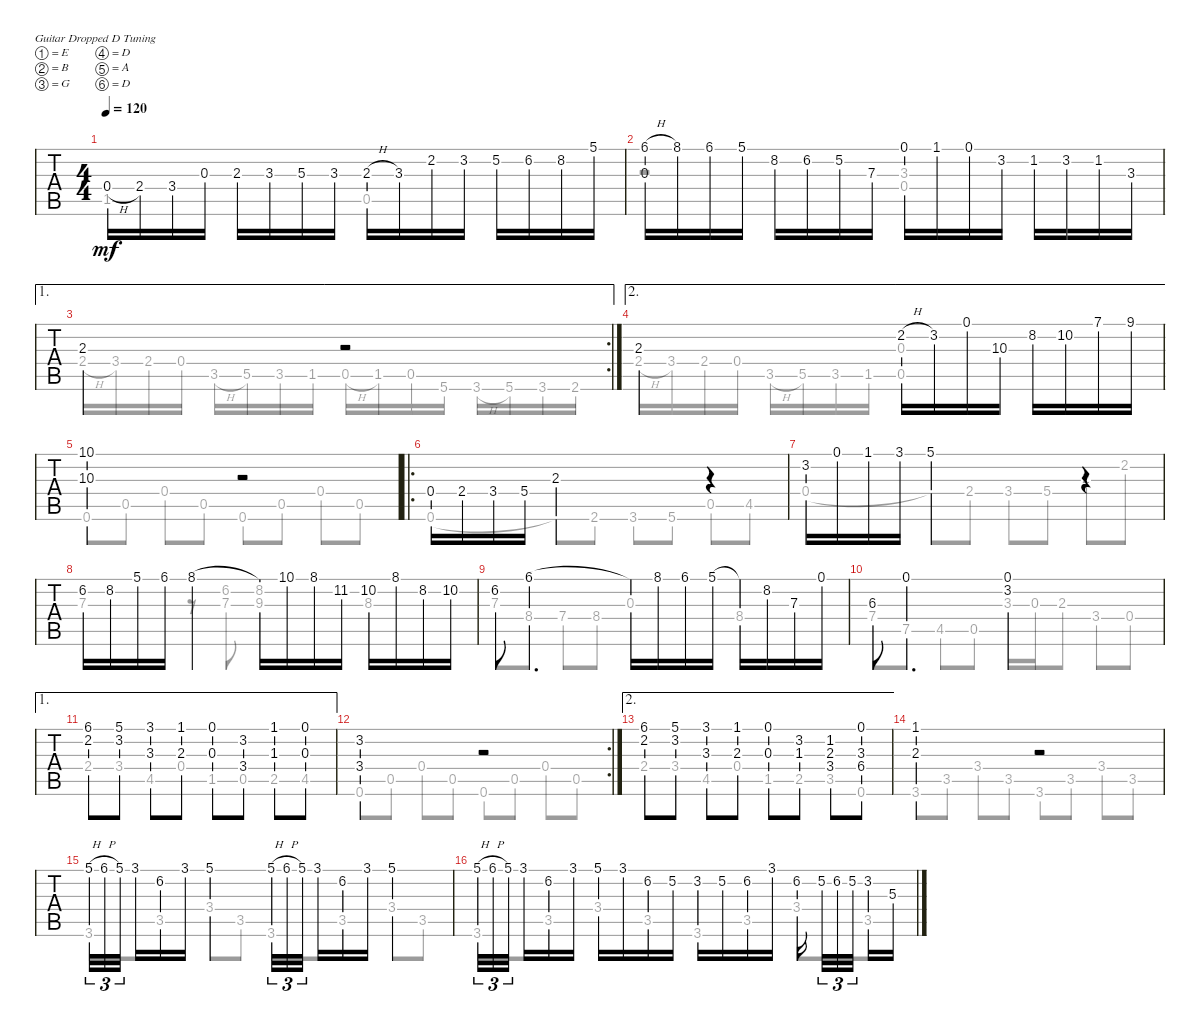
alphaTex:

\bracketExtendMode groupsimilarinstruments
\singleTrackTrackNamePolicy hidden
\multiTrackTrackNamePolicy hidden
\firstSystemTrackNameOrientation horizontal
\otherSystemsTrackNameOrientation horizontal
\track ("Untitled" "Untitled") {instrument acousticguitarnylon}
\staff {tabs}
\tuning (E4 B3 G3 D3 A2 D2)
\voice
\ts (4 4)
\tempo 120
\clef g2
\ks dminor
0.4{h}.16{dy mf} 2.4.16 3.4.16 0.3.16 2.3.16 3.3.16 5.3.16 3.3.16 2.3{h}.16 3.3.16 2.2.16 3.2.16 5.2.16 6.2.16 8.2.16 5.1.16 |
(6.1{h} 0.3).16 8.1.16 6.1.16 5.1.16 8.2.16 6.2.16 5.2.16 7.3.16 0.1.16 1.1.16 0.1.16 3.2.16 1.2.16 3.2.16 1.2.16 3.3.16 |
\ae 1
\rc 2
2.3.2 r.2 |
\ae 2
2.3.2 2.2{h}.16 3.2.16 0.1.16 10.3.16 8.2.16 10.2.16 7.1.16 9.1.16 |
(10.1 10.3).2 r.2 |
\ro
0.4.16 2.4.16 3.4.16 5.4.16 2.3.2 r.4 |
3.2.16 0.1.16 1.1.16 3.1.16 5.1.2 r.4 |
6.2.16 8.2.16 5.1.16 6.1.16 8.1.4 8.1{t}.16 10.1.16 8.1.16 11.2.16 10.2.16 8.1.16 8.2.16 10.2.16 |
6.2.8 6.1.4{d} 6.1{t}.16 8.1.16 6.1.16 5.1.16 5.1{t}.16 8.2.16 7.3.16 0.1.16 |
6.3.8 0.1.4{d} (0.1 3.2).2 |
\ae 1
(6.1 2.2).8 (5.1 3.2).8 (3.1 3.3).8 (1.1 2.3).8 (0.1 0.3).8 (3.2 3.4).8 (1.1 1.3).8 (0.1 0.3).8 |
\rc 2
(3.2 3.4).2 r.2 |
\ae 2
(6.1 2.2).8 (5.1 3.2).8 (3.1 3.3).8 (1.1 2.3).8 (0.1 0.3).8 (3.2 1.3).8 (1.2 2.3 3.4).8 (0.1 3.3 6.4).8 |
(1.1 2.3).2 r.2 |
5.1{h}.32{tu (3 2)} 6.1{h}.32{tu (3 2)} 5.1.32{tu (3 2)} 3.1.16 6.2.16 3.1.16 5.1.4 5.1{h}.32{tu (3 2)} 6.1{h}.32{tu (3 2)} 5.1.32{tu (3 2)} 3.1.16 6.2.16 3.1.16 5.1.4 |
5.1{h}.32{tu (3 2)} 6.1{h}.32{tu (3 2)} 5.1.32{tu (3 2)} 3.1.16 6.2.16 3.1.16 5.1.16 3.1.16 6.2.16 5.2.16 3.2.16 5.2.16 6.2.16 3.1.16 6.2.16 5.2.32{tu (3 2)} 6.2.32{tu (3 2)} 5.2.32{tu (3 2)} 3.2.16 5.3.16
\voice
\clef g2
\ottava regular
\simile none
\ks dminor
1.5.2{dy mf} 0.5.2 |
r.2 (3.3 0.4).2 |
2.4{h}.16 3.4.16 2.4.16 0.4.16 3.5{h}.16 5.5.16 3.5.16 1.5.16 0.5{h}.16 1.5.16 0.5.16 5.6.16 3.6{h}.16 5.6.16 3.6.16 2.6.16 |
2.4{h}.16 3.4.16 2.4.16 0.4.16 3.5{h}.16 5.5.16 3.5.16 1.5.16 (0.3 0.5).2 |
0.6.8 0.5.8 0.4.8 0.5.8 0.6.8 0.5.8 0.4.8 0.5.8 |
0.6.4 0.6{t}.8 2.6.8 3.6.8 5.6.8 0.5.8 4.5.8 |
0.4.4 0.4{t}.8 2.4.8 3.4.8 5.4.8 2.3.8 2.2.8 |
7.3.4 r.8 (6.2 7.3).8 (8.2 9.3).4 8.3.4 |
7.3.8 8.4.8 7.4.8 8.4.8 0.3.4 8.4.4 |
7.4.8 7.5.8 4.5.8 0.5.8 3.3.16 0.3.16 2.3.8 3.4.8 0.4.8 |
2.4.8 3.4.8 4.5.8 0.4.8 1.5.8 0.5.8 2.5.8 4.5.8 |
0.6.8 0.5.8 0.4.8 0.5.8 0.6.8 0.5.8 0.4.8 0.5.8 |
2.4.8 3.4.8 4.5.8 0.4.8 1.5.8 2.5.8 3.5.8 0.6.8 |
3.6.8 3.5.8 3.4.8 3.5.8 3.6.8 3.5.8 3.4.8 3.5.8 |
3.6.8 3.5.8 3.4.8 3.5.8 3.6.8 3.5.8 3.4.8 3.5.8 |
3.6.8 3.5.8 3.4.8 3.5.8 3.6.8 3.5.8 3.4.8 3.5.8
